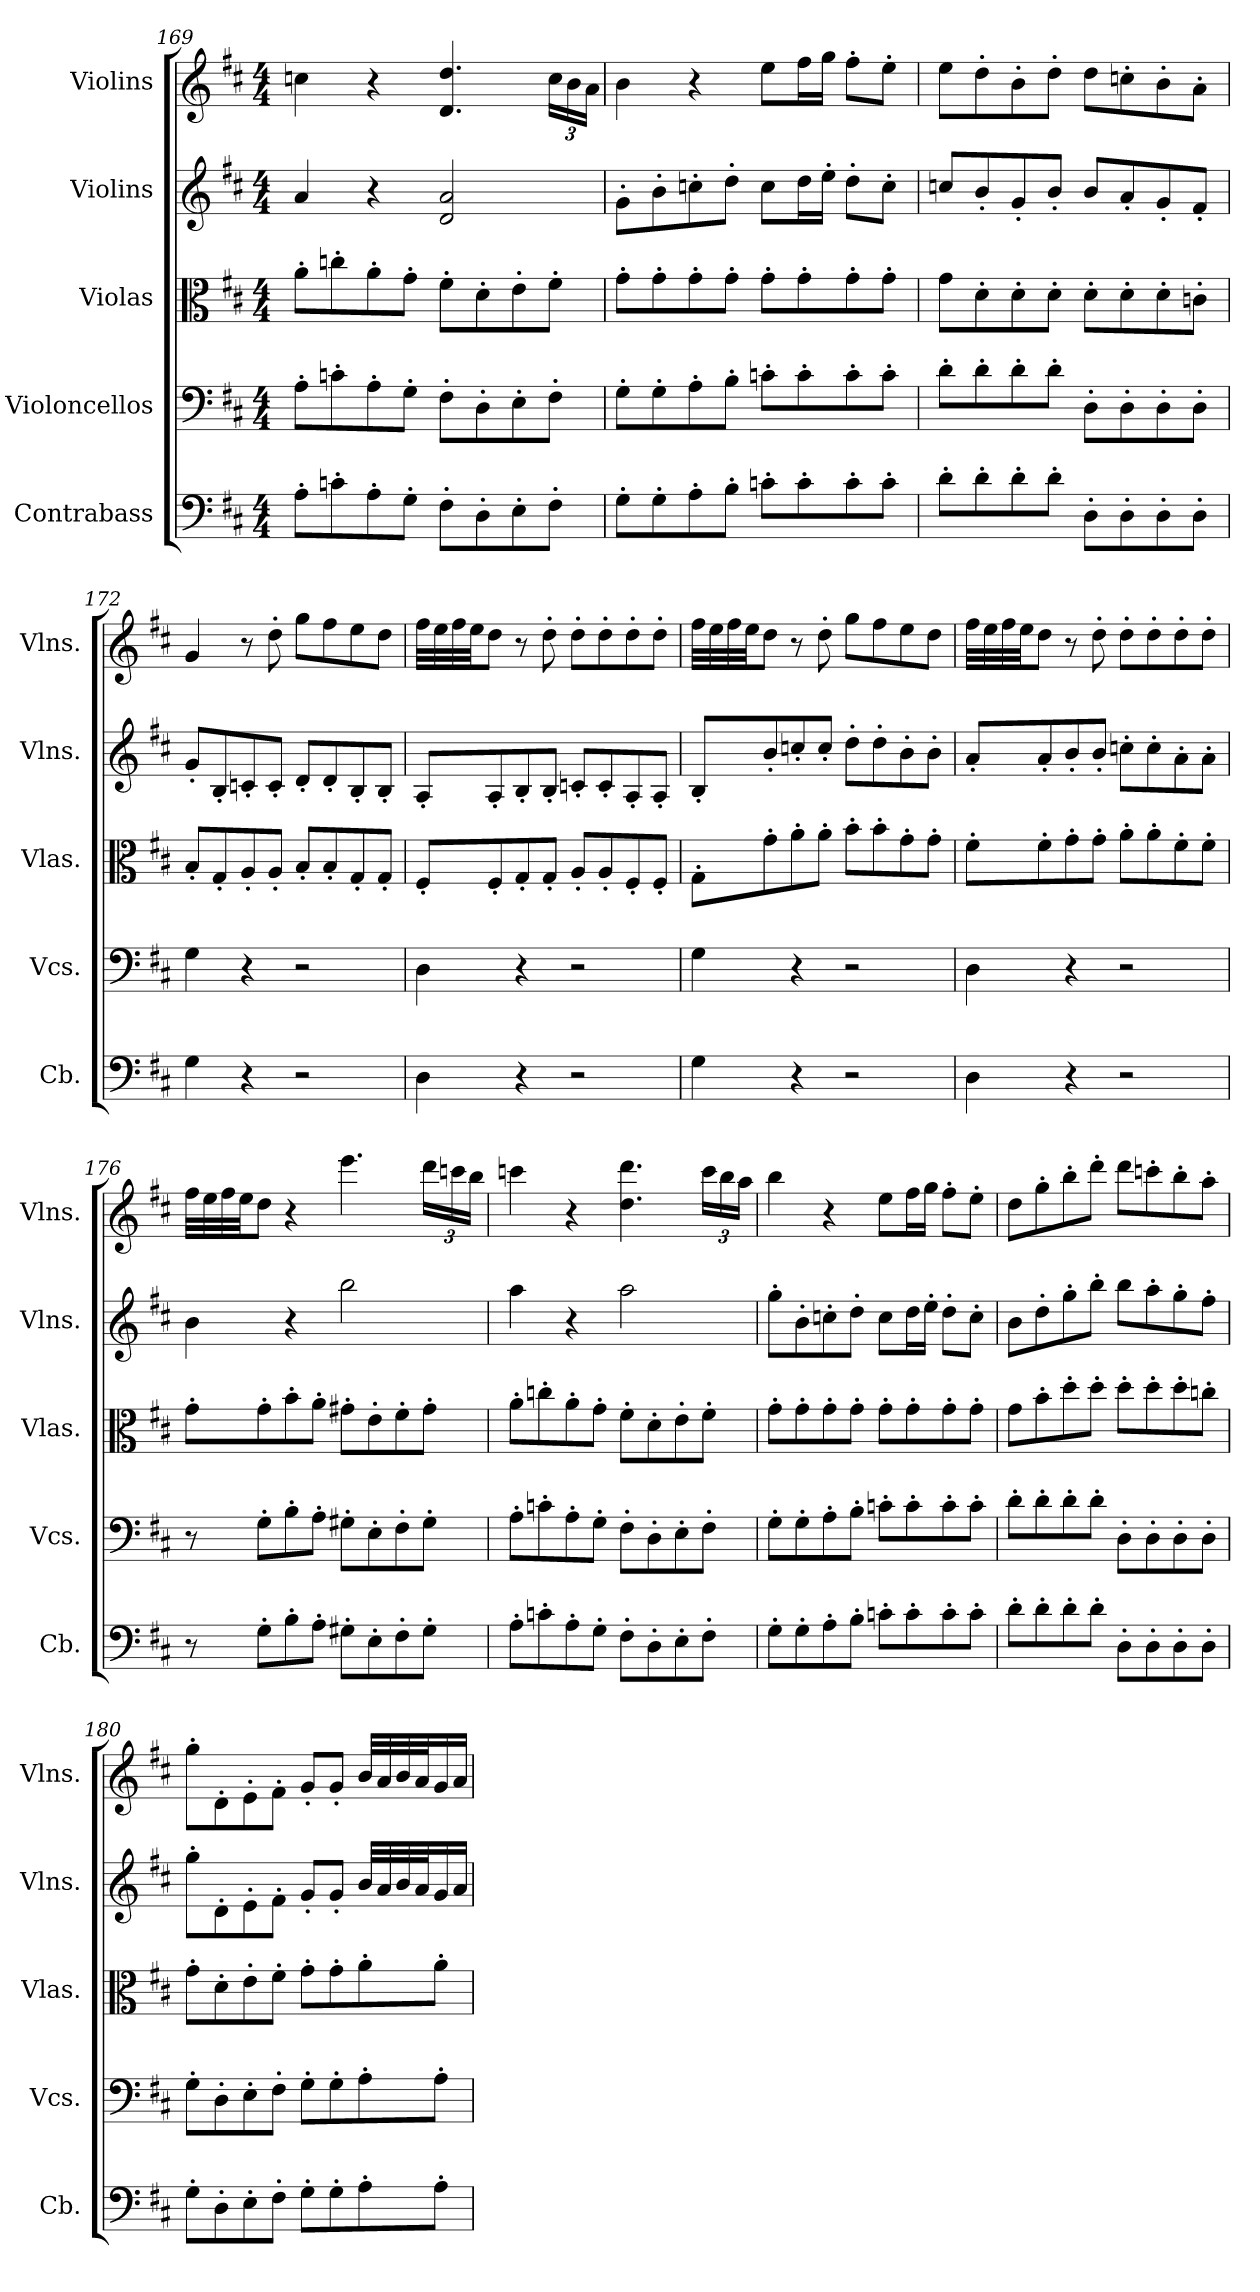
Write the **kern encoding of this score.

**kern	**kern	**kern	**kern	**kern
*part5	*part4	*part3	*part2	*part1
*staff5	*staff4	*staff3	*staff2	*staff1
*I"Contrabass	*I"Violoncellos	*I"Violas	*I"Violins	*I"Violins
*I'Cb.	*I'Vcs.	*I'Vlas.	*I'Vlns.	*I'Vlns.
*clefF4	*clefF4	*clefC3	*clefG2	*clefG2
*ITrd7c12	*	*	*	*
*k[f#c#]	*k[f#c#]	*k[f#c#]	*k[f#c#]	*k[f#c#]
*M4/4	*M4/4	*M4/4	*M4/4	*M4/4
=169	=169	=169	=169	=169
8AA'\L	8A'\L	8a'\L	4a/	4ccn\
8Cn'\	8cn'\	8ccn'\	.	.
8AA'\	8A'\	8a'\	4r	4r
8GG'\J	8G'\J	8g'\J	.	.
8FF#'\L	8F#'\L	8f#'\L	2d/ 2a/	4.d/ 4.dd/
8DD'\	8D'\	8d'\	.	.
8EE'\	8E'\	8e'\	.	.
*	*	*	*	*Xbrackettup
8FF#'\J	8F#'\J	8f#'\J	.	24cc\LL
.	.	.	.	24b\
.	.	.	.	24a\JJ
!!LO:LB:g=z
=170	=170	=170	=170	=170
8GG'\L	8G'\L	8g'\L	8g'\L	4b\
8GG'\	8G'\	8g'\	8b'\	.
8AA'\	8A'\	8g'\	8ccn'\	4r
8BB'\J	8B'\J	8g'\J	8dd'\J	.
8Cn'\L	8cn'\L	8g'\L	8cc\L	8ee\L
8C'\	8c'\	8g'\	16dd\L	16ff#\L
.	.	.	16ee'\JJ	16gg\JJ
8C'\	8c'\	8g'\	8dd'\L	8ff#'\L
8C'\J	8c'\J	8g'\J	8cc'\J	8ee'\J
=171	=171	=171	=171	=171
8D'\L	8d'\L	8g\L	8ccn/L	8ee\L
8D'\	8d'\	8d'\	8b'/	8dd'\
8D'\	8d'\	8d'\	8g'/	8b'\
8D'\J	8d'\J	8d'\J	8b'/J	8dd'\J
8DD'\L	8D'\L	8d'\L	8b/L	8dd\L
8DD'\	8D'\	8d'\	8a'/	8ccn'\
8DD'\	8D'\	8d'\	8g'/	8b'\
8DD'\J	8D'\J	8cn'\J	8f#'/J	8a'\J
=172	=172	=172	=172	=172
4GG\	4G\	8B'/L	8g'/L	4g/
.	.	8G'/	8B'/	.
4r	4r	8A'/	8cn'/	8r
.	.	8A'/J	8c'/J	8dd'\
2r	2r	8B'/L	8d'/L	8gg\L
.	.	8B'/	8d'/	8ff#\
.	.	8G'/	8B'/	8ee\
.	.	8G'/J	8B'/J	8dd\J
!!LO:PB:g=z
=173	=173	=173	=173	=173
4DD\	4D\	8F#'/L	8A'/L	32ff#\LLL
.	.	.	.	32ee\
.	.	.	.	32ff#\
.	.	.	.	32ee\JJ
.	.	8F#'/	8A'/	8dd\J
4r	4r	8G'/	8B'/	8r
.	.	8G'/J	8B'/J	8dd'\
2r	2r	8A'/L	8cn'/L	8dd'\L
.	.	8A'/	8c'/	8dd'\
.	.	8F#'/	8A'/	8dd'\
.	.	8F#'/J	8A'/J	8dd'\J
=174	=174	=174	=174	=174
4GG\	4G\	8G'\L	8B'/L	32ff#\LLL
.	.	.	.	32ee\
.	.	.	.	32ff#\
.	.	.	.	32ee\JJ
.	.	8g'\	8b'/	8dd\J
4r	4r	8a'\	8ccn'/	8r
.	.	8a'\J	8cc'/J	8dd'\
2r	2r	8b'\L	8dd'\L	8gg\L
.	.	8b'\	8dd'\	8ff#\
.	.	8g'\	8b'\	8ee\
.	.	8g'\J	8b'\J	8dd\J
=175	=175	=175	=175	=175
4DD\	4D\	8f#'\L	8a'/L	32ff#\LLL
.	.	.	.	32ee\
.	.	.	.	32ff#\
.	.	.	.	32ee\JJ
.	.	8f#'\	8a'/	8dd\J
4r	4r	8g'\	8b'/	8r
.	.	8g'\J	8b'/J	8dd'\
2r	2r	8a'\L	8ccn'\L	8dd'\L
.	.	8a'\	8cc'\	8dd'\
.	.	8f#'\	8a'\	8dd'\
.	.	8f#'\J	8a'\J	8dd'\J
!!LO:LB:g=z
=176	=176	=176	=176	=176
8r	8r	8g'\L	4b\	32ff#\LLL
.	.	.	.	32ee\
.	.	.	.	32ff#\
.	.	.	.	32ee\JJ
8GG'\L	8G'\L	8g'\	.	8dd\J
8BB'\	8B'\	8b'\	4r	4r
8AA'\J	8A'\J	8a'\J	.	.
8GG#X'\L	8G#X'\L	8g#X'\L	2bb\	4.eee\
8EE'\	8E'\	8e'\	.	.
8FF#'\	8F#'\	8f#'\	.	.
8GG#'\J	8G#'\J	8g#'\J	.	24ddd\LL
.	.	.	.	24cccn\
.	.	.	.	24bb\JJ
=177	=177	=177	=177	=177
8AA'\L	8A'\L	8a'\L	4aa\	4cccn\
8Cn'\	8cn'\	8ccn'\	.	.
8AA'\	8A'\	8a'\	4r	4r
8GG'\J	8G'\J	8g'\J	.	.
8FF#'\L	8F#'\L	8f#'\L	2aa\	4.dd\ 4.ddd\
8DD'\	8D'\	8d'\	.	.
8EE'\	8E'\	8e'\	.	.
8FF#'\J	8F#'\J	8f#'\J	.	24ccc\LL
.	.	.	.	24bb\
.	.	.	.	24aa\JJ
=178	=178	=178	=178	=178
8GG'\L	8G'\L	8g'\L	8gg'\L	4bb\
8GG'\	8G'\	8g'\	8b'\	.
8AA'\	8A'\	8g'\	8ccn'\	4r
8BB'\J	8B'\J	8g'\J	8dd'\J	.
8Cn'\L	8cn'\L	8g'\L	8cc\L	8ee\L
8C'\	8c'\	8g'\	16dd\L	16ff#\L
.	.	.	16ee'\JJ	16gg\JJ
8C'\	8c'\	8g'\	8dd'\L	8ff#'\L
8C'\J	8c'\J	8g'\J	8cc'\J	8ee'\J
!!LO:PB:g=z
=179	=179	=179	=179	=179
8D'\L	8d'\L	8g\L	8b\L	8dd\L
8D'\	8d'\	8b'\	8dd'\	8gg'\
8D'\	8d'\	8dd'\	8gg'\	8bb'\
8D'\J	8d'\J	8dd'\J	8bb'\J	8ddd'\J
8DD'\L	8D'\L	8dd'\L	8bb\L	8ddd\L
8DD'\	8D'\	8dd'\	8aa'\	8cccn'\
8DD'\	8D'\	8dd'\	8gg'\	8bb'\
8DD'\J	8D'\J	8ccn'\J	8ff#'\J	8aa'\J
=180	=180	=180	=180	=180
8GG'\L	8G'\L	8g'\L	8gg'\L	8gg'\L
8DD'\	8D'\	8d'\	8d'\	8d'\
8EE'\	8E'\	8e'\	8e'\	8e'\
8FF#'\J	8F#'\J	8f#'\J	8f#'\J	8f#'\J
8GG'\L	8G'\L	8g'\L	8g'/L	8g'/L
8GG'\	8G'\	8g'\	8g'/J	8g'/J
8AA'\	8A'\	8a'\	32b/LLL	32b/LLL
.	.	.	32a/	32a/
.	.	.	32b/	32b/
.	.	.	32a/J	32a/J
8AA'\J	8A'\J	8a'\J	16g/	16g/
.	.	.	16a/JJ	16a/JJ
=	=	=	=	=
*-	*-	*-	*-	*-
